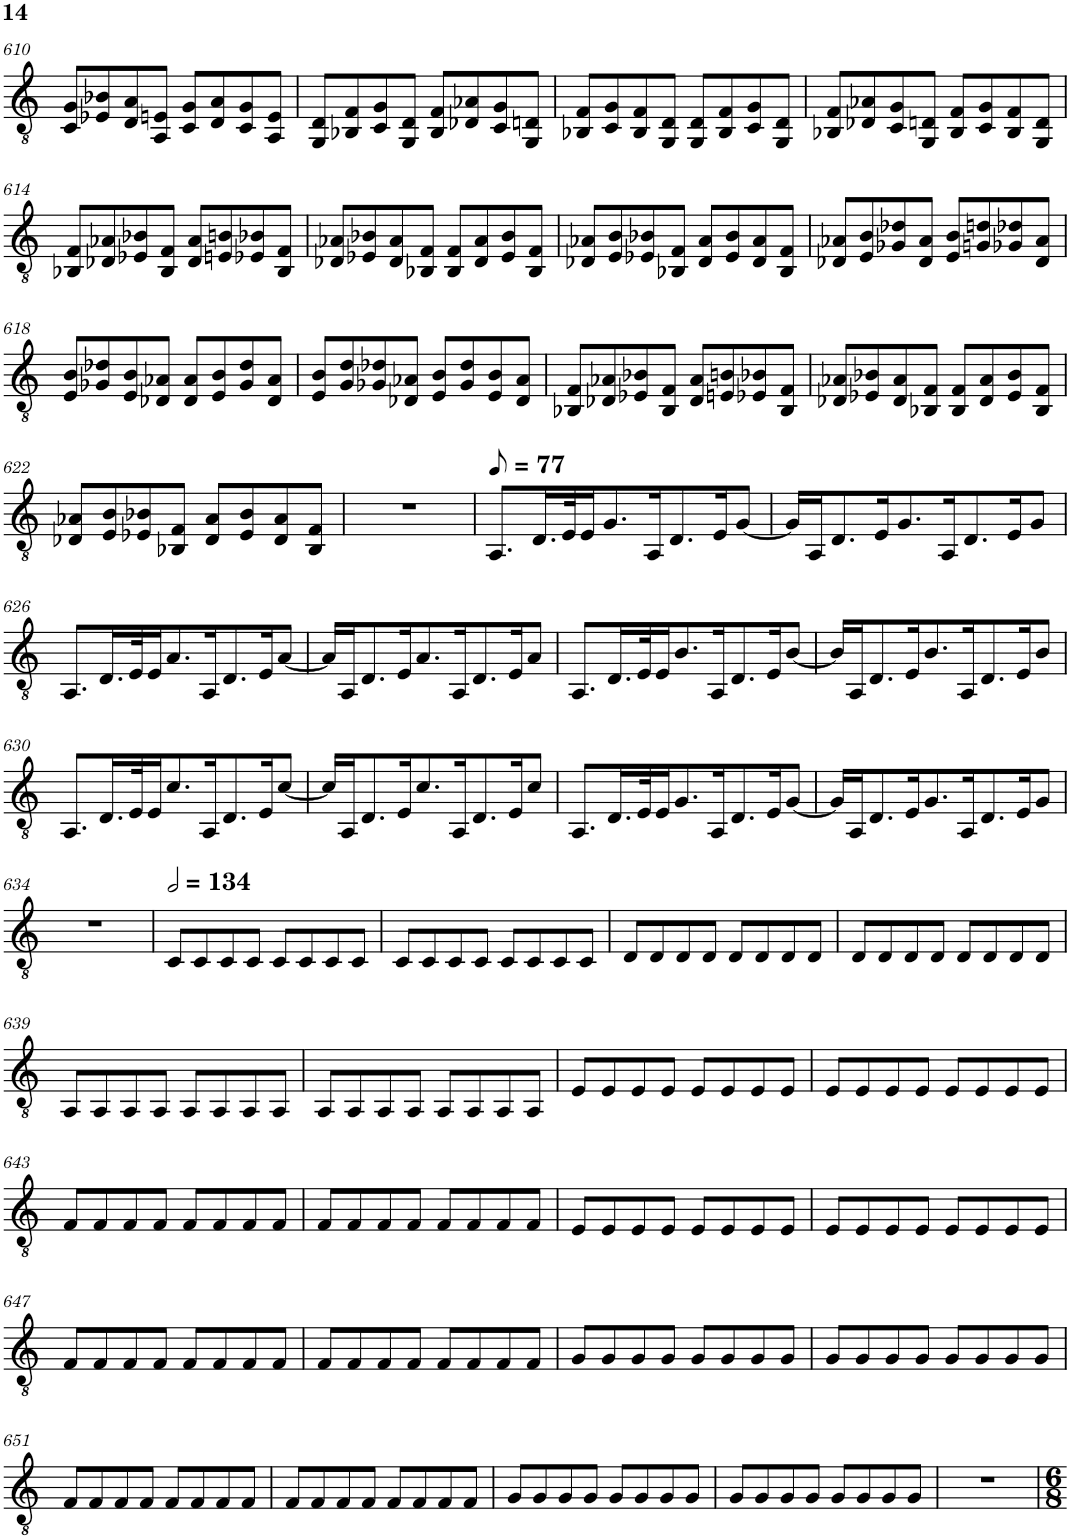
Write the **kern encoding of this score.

**kern
*part1
*staff1
*I"Guitarra Elétrica
*I'Guit. El.
!!LO:PB:g=z
*clefGv2
*k[]
*M4/4
=610
8C/ 8G/L
8E-X/ 8B-X/
8D/ 8A/
8AA/ 8En/J
8C/ 8G/L
8D/ 8A/
8C/ 8G/
8AA/ 8E/J
=611
8GG/ 8D/L
8BB-X/ 8F/
8C/ 8G/
8GG/ 8D/J
8BB-/ 8F/L
8D-X/ 8A-X/
8C/ 8G/
8GG/ 8Dn/J
=612
8BB-X/ 8F/L
8C/ 8G/
8BB-/ 8F/
8GG/ 8D/J
8GG/ 8D/L
8BB-/ 8F/
8C/ 8G/
8GG/ 8D/J
=613
8BB-X/ 8F/L
8D-X/ 8A-X/
8C/ 8G/
8GG/ 8Dn/J
8BB-/ 8F/L
8C/ 8G/
8BB-/ 8F/
8GG/ 8D/J
!!LO:LB:g=z
=614
8BB-X/ 8F/L
8D-X/ 8A-X/
8E-X/ 8B-X/
8BB-/ 8F/J
8D-/ 8A-/L
8En/ 8Bn/
8E-X/ 8B-X/
8BB-/ 8F/J
=615
8D-X/ 8A-X/L
8E-X/ 8B-X/
8D-/ 8A-/
8BB-X/ 8F/J
8BB-/ 8F/L
8D-/ 8A-/
8E-/ 8B-/
8BB-/ 8F/J
=616
8D-X/ 8A-X/L
8E/ 8B/
8E-X/ 8B-X/
8BB-X/ 8F/J
8D-/ 8A-/L
8E-/ 8B-/
8D-/ 8A-/
8BB-/ 8F/J
=617
8D-X/ 8A-X/L
8E/ 8B/
8G-X/ 8d-X/
8D-/ 8A-/J
8E/ 8B/L
8Gn/ 8dn/
8G-X/ 8d-X/
8D-/ 8A-/J
!!LO:LB:g=z
=618
8E/ 8B/L
8G-X/ 8d-X/
8E/ 8B/
8D-X/ 8A-X/J
8D-/ 8A-/L
8E/ 8B/
8G-/ 8d-/
8D-/ 8A-/J
=619
8E/ 8B/L
8G/ 8d/
8G-X/ 8d-X/
8D-X/ 8A-X/J
8E/ 8B/L
8G-/ 8d-/
8E/ 8B/
8D-/ 8A-/J
=620
8BB-X/ 8F/L
8D-X/ 8A-X/
8E-X/ 8B-X/
8BB-/ 8F/J
8D-/ 8A-/L
8En/ 8Bn/
8E-X/ 8B-X/
8BB-/ 8F/J
=621
8D-X/ 8A-X/L
8E-X/ 8B-X/
8D-/ 8A-/
8BB-X/ 8F/J
8BB-/ 8F/L
8D-/ 8A-/
8E-/ 8B-/
8BB-/ 8F/J
!!LO:LB:g=z
=622
8D-X/ 8A-X/L
8E/ 8B/
8E-X/ 8B-X/
8BB-X/ 8F/J
8D-/ 8A-/L
8E-/ 8B-/
8D-/ 8A-/
8BB-/ 8F/J
=623
1r
=624
*MM39
8.AA/L
16.D/L
32E/K
16E/J
8.G/
16AA/K
8.D/
16E/K
[8G/J
=625
16G/LL]
16AA/J
8.D/
16E/K
8.G/
16AA/K
8.D/
16E/K
8G/J
!!LO:LB:g=z
=626
8.AA/L
16.D/L
32E/K
16E/J
8.A/
16AA/K
8.D/
16E/K
[8A/J
=627
16A/LL]
16AA/J
8.D/
16E/K
8.A/
16AA/K
8.D/
16E/K
8A/J
=628
8.AA/L
16.D/L
32E/K
16E/J
8.B/
16AA/K
8.D/
16E/K
[8B/J
=629
16B/LL]
16AA/J
8.D/
16E/K
8.B/
16AA/K
8.D/
16E/K
8B/J
!!LO:LB:g=z
=630
8.AA/L
16.D/L
32E/K
16E/J
8.c/
16AA/K
8.D/
16E/K
[8c/J
=631
16c/LL]
16AA/J
8.D/
16E/K
8.c/
16AA/K
8.D/
16E/K
8c/J
=632
8.AA/L
16.D/L
32E/K
16E/J
8.G/
16AA/K
8.D/
16E/K
[8G/J
=633
16G/LL]
16AA/J
8.D/
16E/K
8.G/
16AA/K
8.D/
16E/K
8G/J
!!LO:LB:g=z
=634
1r
=635
*MM268
8C/L
8C/
8C/
8C/J
8C/L
8C/
8C/
8C/J
=636
8C/L
8C/
8C/
8C/J
8C/L
8C/
8C/
8C/J
=637
8D/L
8D/
8D/
8D/J
8D/L
8D/
8D/
8D/J
=638
8D/L
8D/
8D/
8D/J
8D/L
8D/
8D/
8D/J
!!LO:LB:g=z
=639
8AA/L
8AA/
8AA/
8AA/J
8AA/L
8AA/
8AA/
8AA/J
=640
8AA/L
8AA/
8AA/
8AA/J
8AA/L
8AA/
8AA/
8AA/J
=641
8E/L
8E/
8E/
8E/J
8E/L
8E/
8E/
8E/J
=642
8E/L
8E/
8E/
8E/J
8E/L
8E/
8E/
8E/J
!!LO:LB:g=z
=643
8F/L
8F/
8F/
8F/J
8F/L
8F/
8F/
8F/J
=644
8F/L
8F/
8F/
8F/J
8F/L
8F/
8F/
8F/J
=645
8E/L
8E/
8E/
8E/J
8E/L
8E/
8E/
8E/J
=646
8E/L
8E/
8E/
8E/J
8E/L
8E/
8E/
8E/J
!!LO:LB:g=z
=647
8F/L
8F/
8F/
8F/J
8F/L
8F/
8F/
8F/J
=648
8F/L
8F/
8F/
8F/J
8F/L
8F/
8F/
8F/J
=649
8G/L
8G/
8G/
8G/J
8G/L
8G/
8G/
8G/J
=650
8G/L
8G/
8G/
8G/J
8G/L
8G/
8G/
8G/J
!!LO:LB:g=z
=651
8F/L
8F/
8F/
8F/J
8F/L
8F/
8F/
8F/J
=652
8F/L
8F/
8F/
8F/J
8F/L
8F/
8F/
8F/J
=653
8G/L
8G/
8G/
8G/J
8G/L
8G/
8G/
8G/J
=654
8G/L
8G/
8G/
8G/J
8G/L
8G/
8G/
8G/J
=655
1r
=
*-
